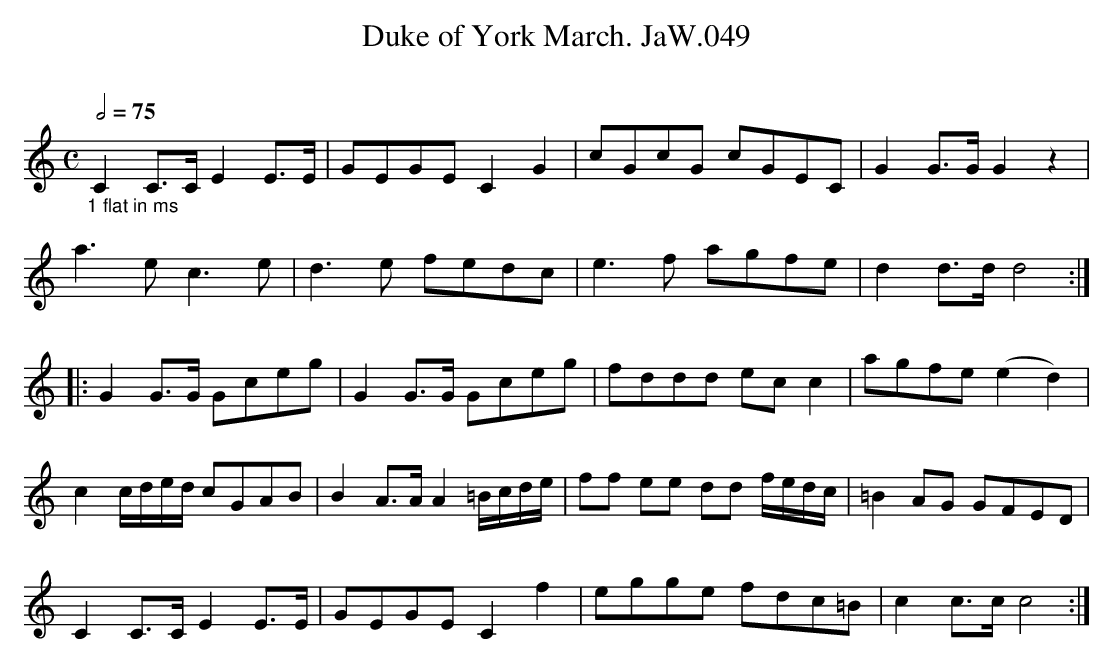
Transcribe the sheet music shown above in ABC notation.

X:1
T:Duke of York March. JaW.049
M:C
L:1/8
Q:1/2=75
O:
K:C
"_1 flat in ms"C2C>C E2E>E|GEGE C2G2|cGcG cGEC|G2G>G G2z2|
a3e c3e|d3e fedc|e3f agfe|d2d>dd4:|
|:G2G>G Gceg|G2G>G Gceg|fddd ecc2|agfe (e2d2)|
c2c/d/e/d/ cGAB|B2A>A A2=B/c/d/e/|ff ee dd f/e/d/c/|=B2AG GFED|
C2C>C E2E>E|GEGE C2f2|egge fdc=B|c2c>cc4:|
